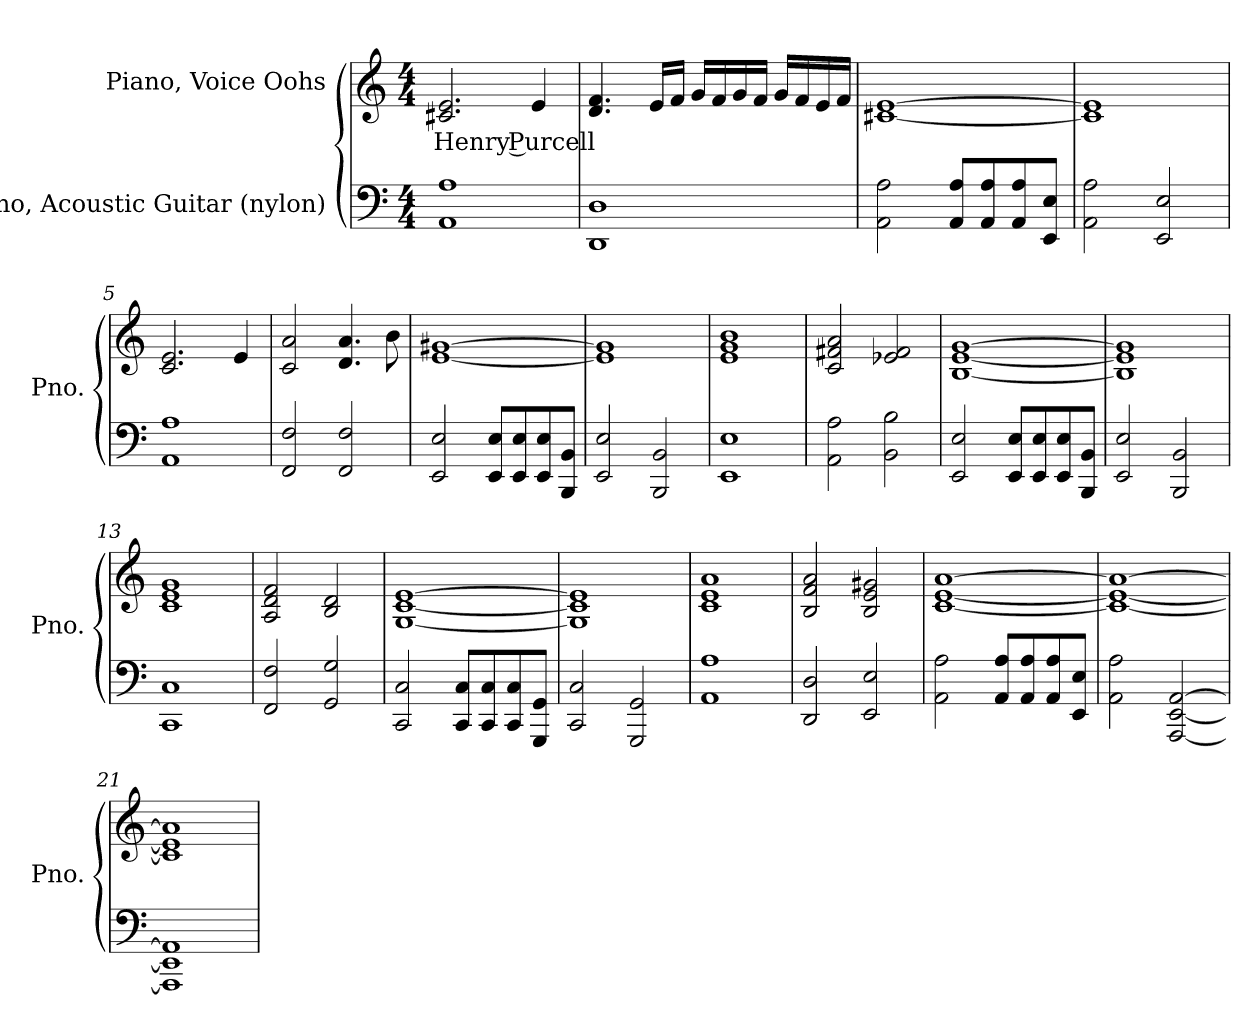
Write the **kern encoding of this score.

**kern	**kern	**text
*part2	*part1	*part1
*staff2	*staff1	*staff1
*I"Piano, Acoustic Guitar (nylon)	*I"Piano, Voice Oohs	*
*I'Pno.	*I'Pno.	*
*clefF4	*clefG2	*
*k[]	*k[]	*
*M4/4	*M4/4	*
*MM90	*MM90	*
=1	=1	=1
!	!	!LO:LY:b
1AA 1A	2.c#X/ 2.e/	Henry Purcell
.	4e/	.
=2	=2	=2
1DD 1D	4.d/ 4.f/	.
.	16e/LL	.
.	16f/JJ	.
.	16g/LL	.
.	16f/	.
.	16g/	.
.	16f/JJ	.
.	16g/LL	.
.	16f/	.
.	16e/	.
.	16f/JJ	.
=3	=3	=3
2AA\ 2A\	[1c#X [1e	.
8AA/ 8A/L	.	.
8AA/ 8A/	.	.
8AA/ 8A/	.	.
8EE/ 8E/J	.	.
=4	=4	=4
2AA\ 2A\	1c#] 1e]	.
2EE/ 2E/	.	.
!!LO:LB:g=z
=5	=5	=5
1AA 1A	2.c/ 2.e/	.
.	4e/	.
=6	=6	=6
2FF/ 2F/	2c/ 2a/	.
2FF/ 2F/	4.d/ 4.a/	.
.	8b\	.
=7	=7	=7
2EE/ 2E/	[1e [1g#X	.
8EE/ 8E/L	.	.
8EE/ 8E/	.	.
8EE/ 8E/	.	.
8BBB/ 8BB/J	.	.
=8	=8	=8
2EE/ 2E/	1e] 1g#]	.
2BBB/ 2BB/	.	.
=9	=9	=9
1EE 1E	1e 1g 1b	.
=10	=10	=10
2AA\ 2A\	2c/ 2f#X/ 2a/	.
2BB\ 2B\	2e-X/ 2f#/	.
=11	=11	=11
2EE/ 2E/	[1B [1e [1g	.
8EE/ 8E/L	.	.
8EE/ 8E/	.	.
8EE/ 8E/	.	.
8BBB/ 8BB/J	.	.
=12	=12	=12
2EE/ 2E/	1B] 1e] 1g]	.
2BBB/ 2BB/	.	.
=13	=13	=13
1CC 1C	1c 1e 1g	.
!!LO:LB:g=z
=14	=14	=14
2FF/ 2F/	2A/ 2d/ 2f/	.
2GG/ 2G/	2B/ 2d/	.
=15	=15	=15
2CC/ 2C/	[1G [1c [1e	.
8CC/ 8C/L	.	.
8CC/ 8C/	.	.
8CC/ 8C/	.	.
8GGG/ 8GG/J	.	.
=16	=16	=16
2CC/ 2C/	1G] 1c] 1e]	.
2GGG/ 2GG/	.	.
=17	=17	=17
1AA 1A	1c 1e 1a	.
=18	=18	=18
2DD/ 2D/	2B/ 2f/ 2a/	.
2EE/ 2E/	2B/ 2e/ 2g#X/	.
=19	=19	=19
2AA\ 2A\	[1c [1e [1a	.
8AA/ 8A/L	.	.
8AA/ 8A/	.	.
8AA/ 8A/	.	.
8EE/ 8E/J	.	.
=20	=20	=20
2AA\ 2A\	1c_ 1e_ 1a_	.
[2AAA/ [2EE/ [2AA/	.	.
=21	=21	=21
1AAA] 1EE] 1AA]	1c] 1e] 1a]	.
=	=	=
*-	*-	*-
